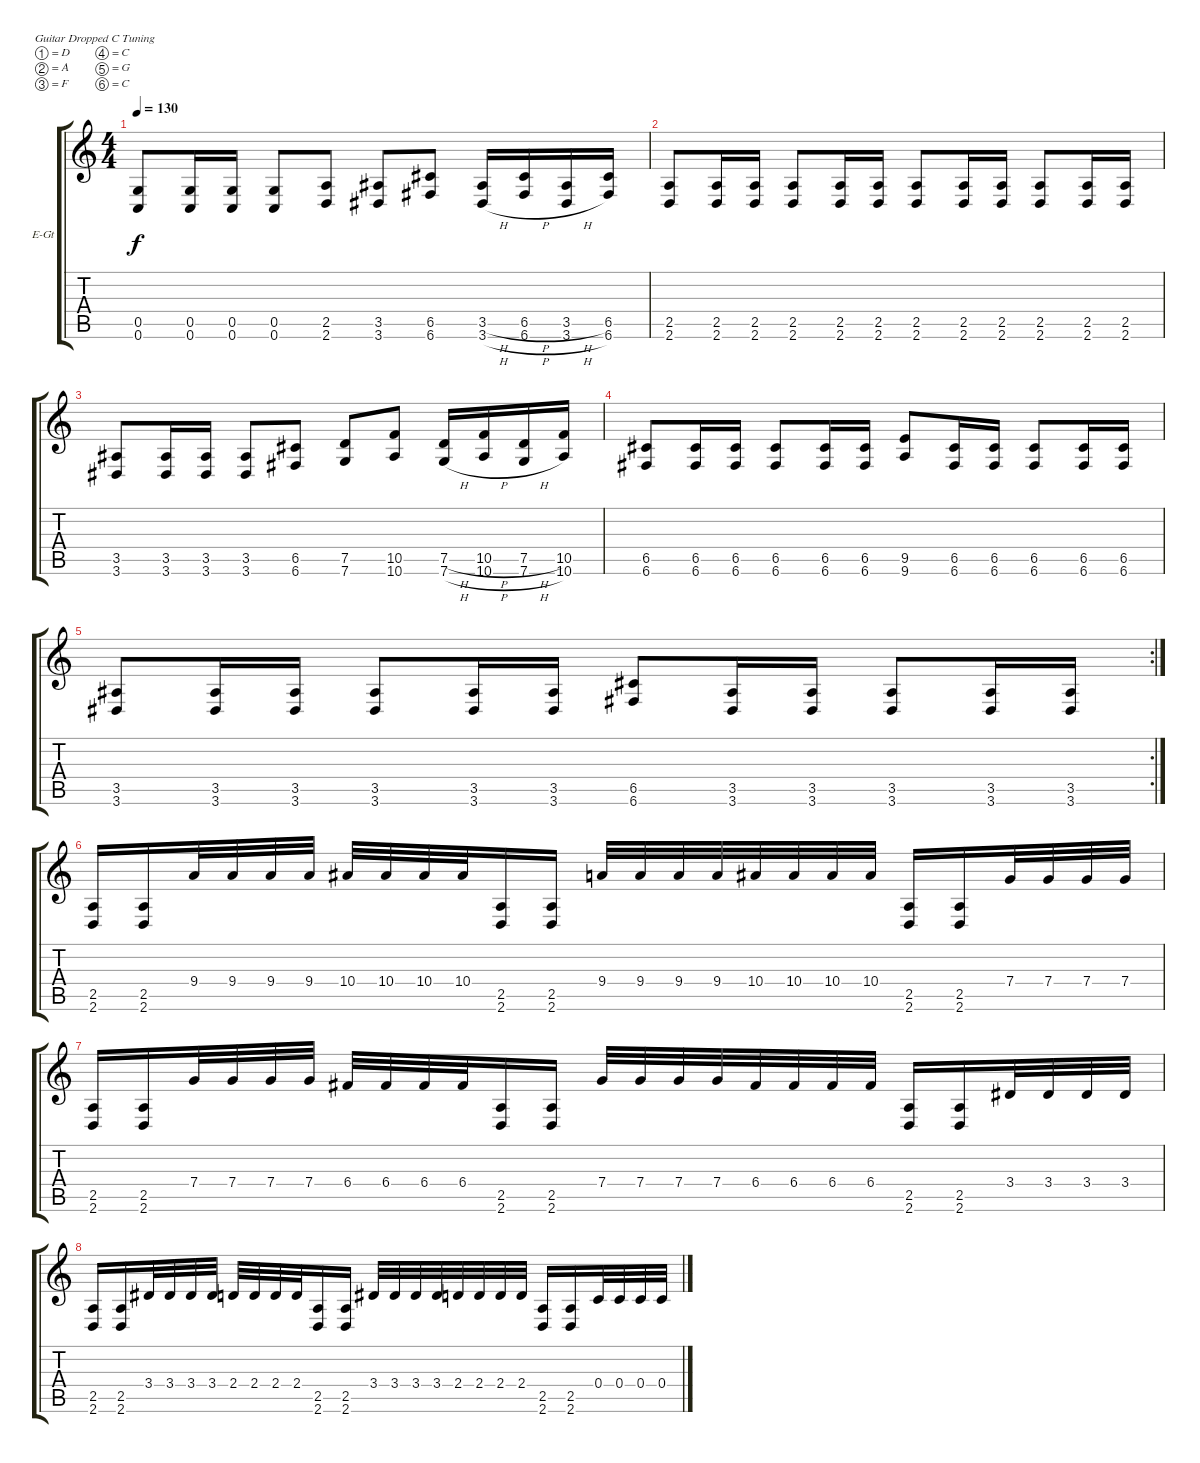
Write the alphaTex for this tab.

\bracketExtendMode groupsimilarinstruments
\firstSystemTrackNameOrientation horizontal
\otherSystemsTrackNameOrientation horizontal
\track ("Traccia 2" "E-Gt") {instrument distortionguitar}
\staff {score tabs}
\tuning (D4 A3 F3 C3 G2 C2)
\ts (4 4)
\tempo 130
\clef g2
\ks c
(0.5 0.6).8{dy f} (0.5 0.6).16 (0.5 0.6).16 (0.5 0.6).8 (2.5 2.6).8 (3.5 3.6).8 (6.5 6.6).8 (3.5{h} 3.6{h}).16 (6.5{h} 6.6{h}).16 (3.5{h} 3.6{h}).16 (6.5 6.6).16 |
(2.5 2.6).8 (2.5 2.6).16 (2.5 2.6).16 (2.5 2.6).8 (2.5 2.6).16 (2.5 2.6).16 (2.5 2.6).8 (2.5 2.6).16 (2.5 2.6).16 (2.5 2.6).8 (2.5 2.6).16 (2.5 2.6).16 |
(3.5 3.6).8 (3.5 3.6).16 (3.5 3.6).16 (3.5 3.6).8 (6.5 6.6).8 (7.5 7.6).8 (10.5 10.6).8 (7.5{h} 7.6{h}).16 (10.5{h} 10.6{h}).16 (7.5{h} 7.6{h}).16 (10.5 10.6).16 |
(6.5 6.6).8 (6.5 6.6).16 (6.5 6.6).16 (6.5 6.6).8 (6.5 6.6).16 (6.5 6.6).16 (9.5 9.6).8 (6.5 6.6).16 (6.5 6.6).16 (6.5 6.6).8 (6.5 6.6).16 (6.5 6.6).16 |
\rc 2
(3.5 3.6).8 (3.5 3.6).16 (3.5 3.6).16 (3.5 3.6).8 (3.5 3.6).16 (3.5 3.6).16 (6.5 6.6).8 (3.5 3.6).16 (3.5 3.6).16 (3.5 3.6).8 (3.5 3.6).16 (3.5 3.6).16 |
(2.5 2.6).16 (2.5 2.6).16 9.4.32 9.4.32 9.4.32 9.4.32 10.4.32 10.4.32 10.4.32 10.4.32 (2.5 2.6).16 (2.5 2.6).16 9.4.32 9.4.32 9.4.32 9.4.32 10.4.32 10.4.32 10.4.32 10.4.32 (2.5 2.6).16 (2.5 2.6).16 7.4.32 7.4.32 7.4.32 7.4.32 |
(2.5 2.6).16 (2.5 2.6).16 7.4.32 7.4.32 7.4.32 7.4.32 6.4.32 6.4.32 6.4.32 6.4.32 (2.5 2.6).16 (2.5 2.6).16 7.4.32 7.4.32 7.4.32 7.4.32 6.4.32 6.4.32 6.4.32 6.4.32 (2.5 2.6).16 (2.5 2.6).16 3.4.32 3.4.32 3.4.32 3.4.32 |
(2.5 2.6).16 (2.5 2.6).16 3.4.32 3.4.32 3.4.32 3.4.32 2.4.32 2.4.32 2.4.32 2.4.32 (2.5 2.6).16 (2.5 2.6).16 3.4.32 3.4.32 3.4.32 3.4.32 2.4.32 2.4.32 2.4.32 2.4.32 (2.5 2.6).16 (2.5 2.6).16 0.4.32 0.4.32 0.4.32 0.4.32
